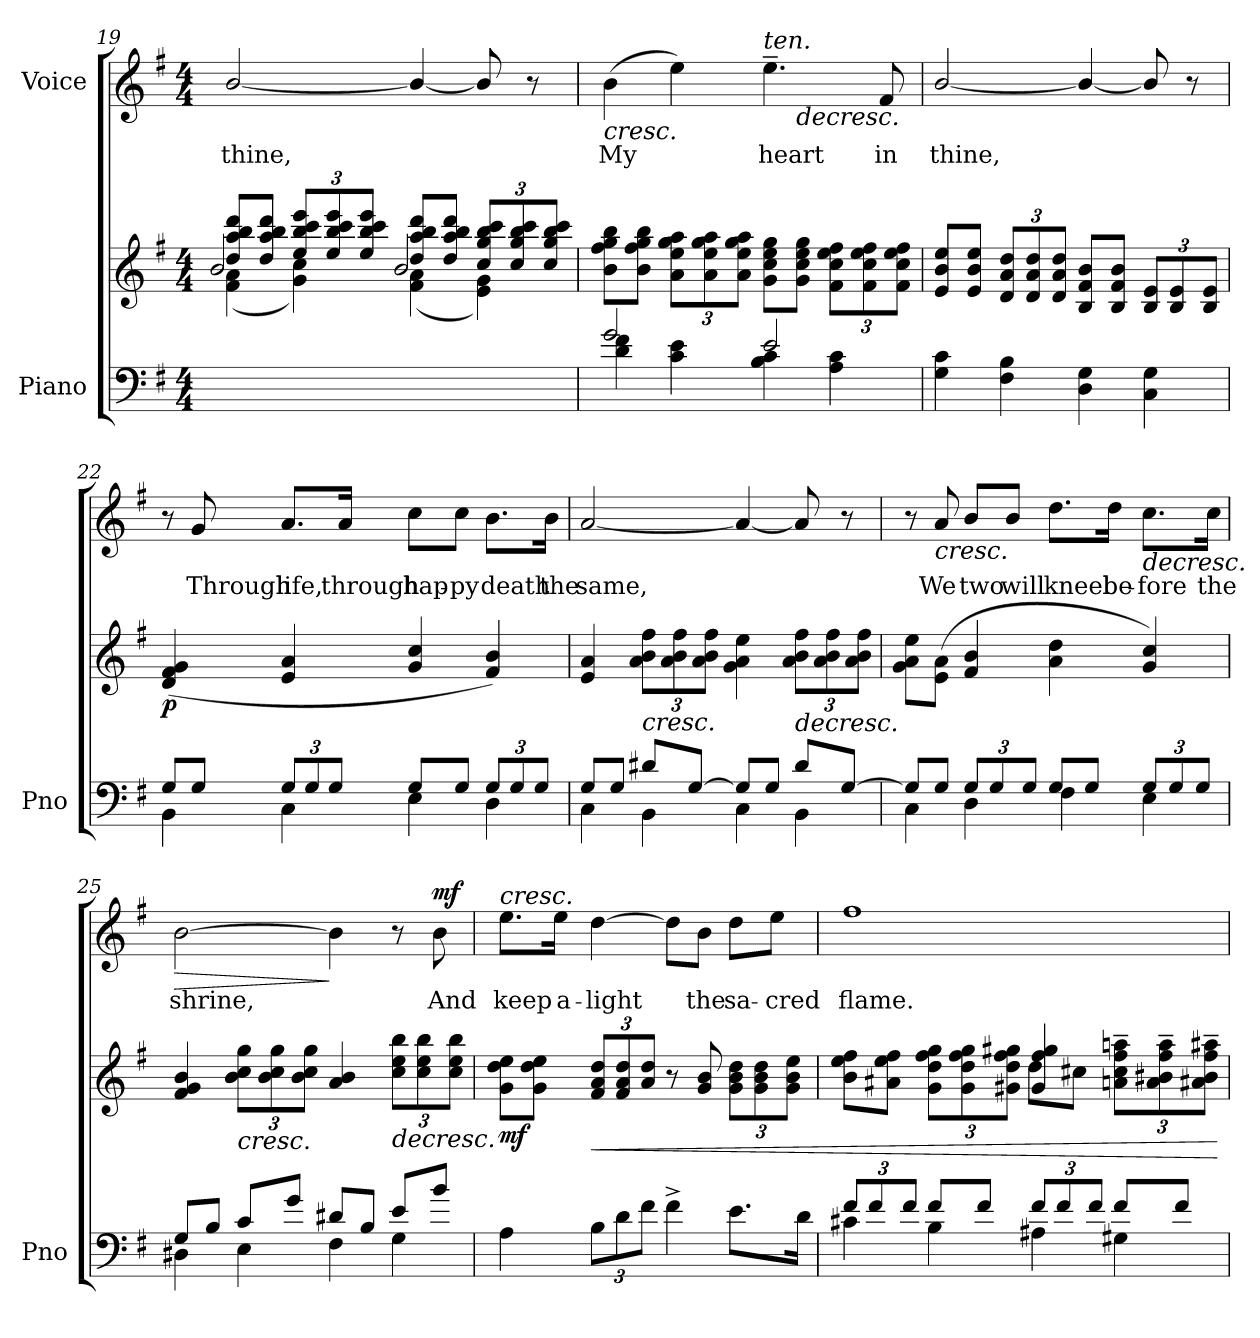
**kern	**kern	**dynam	**kern	**text	**dynam
*part2	*part2	*part2	*part1	*part1	*part1
*staff3	*staff2	*staff2/3	*staff1	*staff1	*staff1
*I"Piano	*	*	*I"Voice	*	*
*I'Pno	*	*	*	*	*
*clefF4	*clefG2	*	*clefG2	*	*
*k[f#]	*k[f#]	*	*k[f#]	*	*
*M4/4	*M4/4	*	*M4/4	*	*
=19	=19	=19	=19	=19	=19
*	*^	*	*	*	*
*	*	*^	*	*	*	*
!	!	!	!	!	!	!LO:LY:b	!
1ryy	8dd/ 8aa/ 8bb/ 8ddd/L	(<4f#\ 4a\	2b/	.	[2b/	thine,	.
.	8dd/ 8aa/ 8bb/ 8ddd/J	.	.	.	.	.	.
*	*Xbrackettup	*	*	*	*	*	*
.	12ee/ 12bb/ 12ccc/ 12eee/L	4g\ 4cc\)	.	.	.	.	.
.	12ee/ 12bb/ 12ccc/ 12eee/	.	.	.	.	.	.
.	12ee/ 12bb/ 12ccc/ 12eee/J	.	.	.	.	.	.
.	8dd/ 8aa/ 8bb/ 8ddd/L	(<4f#\ 4a\	2b/	.	4b/_	.	.
.	8dd/ 8aa/ 8bb/ 8ddd/J	.	.	.	.	.	.
.	12cc/ 12gg/ 12bb/ 12ccc/L	4e\ 4g\)	.	.	8b/]	.	.
.	12cc/ 12gg/ 12bb/ 12ccc/	.	.	.	.	.	.
.	.	.	.	.	8r	.	.
.	12cc/ 12gg/ 12bb/ 12ccc/J	.	.	.	.	.	.
*	*v	*v	*v	*	*	*	*
!!LO:LB:g=z
=20	=20	=20	=20	=20	=20
*^	*	*	*	*	*
!	!	!	!	!	!LO:LY:b	!LO:HP:b
*	*	*	*	*^	*	*
2g/	4d\ 4f#\	8b\ 8ff#\ 8gg\ 8bb\L	.	(>4b\	2reyy	My	<
.	.	8b\ 8ff#\ 8gg\ 8bb\J	.	.	.	.	.
.	4c\ 4e\	12a\ 12ee\ 12gg\ 12aa\L	.	4ee\)	.	.	.
.	.	12a\ 12ee\ 12gg\ 12aa\	.	.	.	.	.
.	.	12a\ 12ee\ 12gg\ 12aa\J	.	.	.	.	.
!	!	!	!	!LO:TX:a:i:t=ten.	!	!	!
!	!	!	!	!	!	!LO:LY:b	!
2e/	4B\ 4c\	8g\ 8cc\ 8ee\ 8gg\L	.	4.ee~\	8reyy	heart	.
!	!	!	!	!	!	!	!LO:HP:b
.	.	8g\ 8cc\ 8ee\ 8gg\J	.	.	8reyy	.	>
.	4A\ 4c\	12f#\ 12cc\ 12ee\ 12ff#\L	.	.	4reyy	.	.
.	.	12f#\ 12cc\ 12ee\ 12ff#\	.	.	.	.	.
!	!	!	!	!	!	!LO:LY:b	!
.	.	.	.	8f#/	.	in	.
.	.	12f#\ 12cc\ 12ee\ 12ff#\J	.	.	.	.	.
*v	*v	*	*	*v	*v	*	*
.	.	.	.	.	[
=21	=21	=21	=21	=21	=21
!	!	!	!	!LO:LY:b	!
4G\ 4c\	8e/ 8b/ 8ee/L	.	[2b/	thine,	.
.	8e/ 8b/ 8ee/J	.	.	.	.
4F#\ 4B\	12d/ 12a/ 12dd/L	.	.	.	.
.	12d/ 12a/ 12dd/	.	.	.	.
.	12d/ 12a/ 12dd/J	.	.	.	.
4D\ 4G\	8B/ 8f#/ 8b/L	.	4b/_	.	.
.	8B/ 8f#/ 8b/J	.	.	.	.
4C\ 4G\	12B/ 12e/L	.	8b/]	.	.
.	12B/ 12e/	.	.	.	.
.	.	.	8r	.	.
.	12B/ 12e/J	.	.	.	.
!!LO:LB:g=z
=22	=22	=22	=22	=22	=22
*^	*	*	*	*	*
!	!	!	!LO:DY:b	!	!	!
8G/L	4BB\	(>4d/ 4f#/ 4g/	p	8r	.	.
!	!	!	!	!	!LO:LY:b	!LO:DY:a
!	!	!	!	!	!	!LO:DY:n=1:a
!	!	!	!	!	!	!LO:DY:n=2:a
8G/J	.	.	.	8g/	Through	other-dynamics p other-dynamics
*Xbrackettup	*	*	*	*	*	*
!	!	!	!	!	!LO:LY:b	!
12G/L	4C\	4e/ 4a/	.	8.a/L	life,	.
12G/	.	.	.	.	.	.
12G/J	.	.	.	.	.	.
!	!	!	!	!	!LO:LY:b	!
.	.	.	.	16a/Jk	through	.
!	!	!	!	!	!LO:LY:b	!
8G/L	4E\	4g/ 4cc/	.	8cc\L	hap-	.
!	!	!	!	!	!LO:LY:b	!
8G/J	.	.	.	8cc\J	-py	.
!	!	!	!	!	!LO:LY:b	!
12G/L	4D\	4f#/ 4b/)	.	8.b\L	death	.
12G/	.	.	.	.	.	.
12G/J	.	.	.	.	.	.
!	!	!	!	!	!LO:LY:b	!
.	.	.	.	16b\Jk	the	.
=23	=23	=23	=23	=23	=23	=23
!	!	!	!	!	!LO:LY:b	!
8G/L	4C\	4e/ 4a/	.	[2a/	same,	.
8G/J	.	.	.	.	.	.
!	!	!	!LO:HP:b	!	!	!
8d#X/L	4BB\	12a\ 12b\ 12ff#\L	<	.	.	.
.	.	12a\ 12b\ 12ff#\	.	.	.	.
[8G/J	.	.	.	.	.	.
.	.	12a\ 12b\ 12ff#\J	.	.	.	.
8G/L]	4C\	4g\ 4a\ 4ee\	.	4a/_	.	.
8G/J	.	.	.	.	.	.
!	!	!	!LO:HP:b	!	!	!
8d#/L	4BB\	12a\ 12b\ 12ff#\L	>	8a/]	.	.
.	.	12a\ 12b\ 12ff#\	.	.	.	.
[8G/J	.	.	.	8r	.	.
.	.	12a\ 12b\ 12ff#\J	[	.	.	.
!!LO:PB:g=z
=24	=24	=24	=24	=24	=24	=24
8G/L]	4C\	8g\ 8a\ 8ee\L	.	8r	.	.
!	!	!	!	!	!LO:LY:b	!LO:HP:b
8G/J	.	(>8e\ 8a\J	.	8a/	We	<
!	!	!	!	!	!LO:LY:b	!
12G/L	4D\	4f#/ 4b/	.	8b/L	two	.
12G/	.	.	.	.	.	.
!	!	!	!	!	!LO:LY:b	!
.	.	.	.	8b/J	will	.
12G/J	.	.	.	.	.	.
!	!	!	!	!	!LO:LY:b	!
8G/L	4F#\	4a\ 4dd\	.	8.dd\L	kneel	.
8G/J	.	.	.	.	.	.
!	!	!	!	!	!LO:LY:b	!
.	.	.	.	16dd\Jk	be-	.
!	!	!	!	!	!LO:LY:b	!LO:HP:n=1:b
12G/L	4E\	4g/ 4cc/)	.	8.cc\L	-fore	] >
12G/	.	.	.	.	.	.
12G/J	.	.	.	.	.	.
!	!	!	!	!	!LO:LY:b	!
.	.	.	.	16cc\Jk	the	.
*v	*v	*	*	*	*	*
.	.	.	.	.	[
=25	=25	=25	=25	=25	=25
*^	*	*	*	*	*
!	!	!	!	!	!LO:LY:b	!LO:HP:b
8G/L	4D#X\	4f#/ 4g/ 4b/	.	[2b\	shrine,	>
8B/J	.	.	.	.	.	.
!	!	!	!LO:HP:b	!	!	!
8c/L	4E\	12b\ 12cc\ 12gg\L	<	.	.	.
.	.	12b\ 12cc\ 12gg\	.	.	.	.
8g/J	.	.	.	.	.	.
.	.	12b\ 12cc\ 12gg\J	.	.	.	.
8d#X/L	4F#\	4a/ 4b/	]	4b\]	.	]
8B/J	.	.	.	.	.	.
!	!	!	!LO:HP:b	!	!	!
8e/L	4G\	12cc\ 12ee\ 12bb\L	>	8r	.	.
.	.	12cc\ 12ee\ 12bb\	.	.	.	.
!	!	!	!	!	!LO:LY:b	!LO:DY:a
8b/J	.	.	.	8b\	And	mf
.	.	12cc\ 12ee\ 12bb\J	.	.	.	.
*v	*v	*	*	*	*	*
.	.	[	.	.	.
!!LO:LB:g=z
=26	=26	=26	=26	=26	=26
!	!	!	!LO:TX:a:i:t=cresc.	!	!
!	!	!LO:DY:b	!	!LO:LY:b	!
4A\	8g\ 8dd\ 8ee\L	mf	8.ee\L	keep	.
.	8g\ 8dd\ 8ee\J	.	.	.	.
!	!	!	!	!LO:LY:b	!
.	.	.	16ee\Jk	a-	.
!	!	!LO:HP:b	!	!LO:LY:b	!
12B\L	12f#/ 12a/ 12dd/L	<	[4dd\	-light	.
12d\	12f#/ 12a/ 12dd/	.	.	.	.
12f#\J	12a/ 12dd/J	.	.	.	.
4f#^\	8r	]	8dd\L]	.	.
!	!	!	!	!LO:LY:b	!
.	8g/ 8b/	.	8b\J	the	.
!	!	!	!	!LO:LY:b	!
8.e\L	12g\ 12b\ 12dd\L	.	8dd\L	sa-	.
.	12g\ 12b\ 12dd\	.	.	.	.
!	!	!	!	!LO:LY:b	!
.	.	.	8ee\J	-cred	.
.	12g\ 12b\ 12ee\J	.	.	.	.
16d\Jk	.	.	.	.	.
=27	=27	=27	=27	=27	=27
*^	*^	*	*	*	*
!	!	!	!	!	!	!LO:LY:b	!
12f#/L	4c#X\	2ryy	8b\ 8ee\ 8ff#\L	.	1ff#	flame.	.
12f#/	.	.	.	.	.	.	.
.	.	.	8a#X\ 8ee\ 8ff#\J	.	.	.	.
12f#/J	.	.	.	.	.	.	.
8f#/L	4B\	.	12g\ 12dd\ 12ff#\ 12gg\L	.	.	.	.
.	.	.	12g\ 12dd\ 12ff#\ 12gg\	.	.	.	.
8f#/J	.	.	.	.	.	.	.
.	.	.	12g#X\ 12dd\ 12ff#\ 12gg#X\J	.	.	.	.
12f#/L	4A#X\	4g#/ 4ff#/ 4gg#/	8dd\L	.	.	.	.
12f#/	.	.	.	.	.	.	.
.	.	.	8cc#X\J	.	.	.	.
12f#/J	.	.	.	.	.	.	.
8f#/L	4G#X\	4rcyy	12an\~ 12cc#\~ 12ff#\~ 12aan\~L	.	.	.	.
.	.	.	12a\~ 12b#X\~ 12ff#\~ 12aa\~	.	.	.	.
8f#/J	.	.	.	.	.	.	.
.	.	.	12a#X\~ 12b#\~ 12ff#\~ 12aa#X\~J	.	.	.	.
*v	*v	*	*	*	*	*	*
*	*v	*v	*	*	*	*
.	.	[	.	.	]
=	=	=	=	=	=
*-	*-	*-	*-	*-	*-
